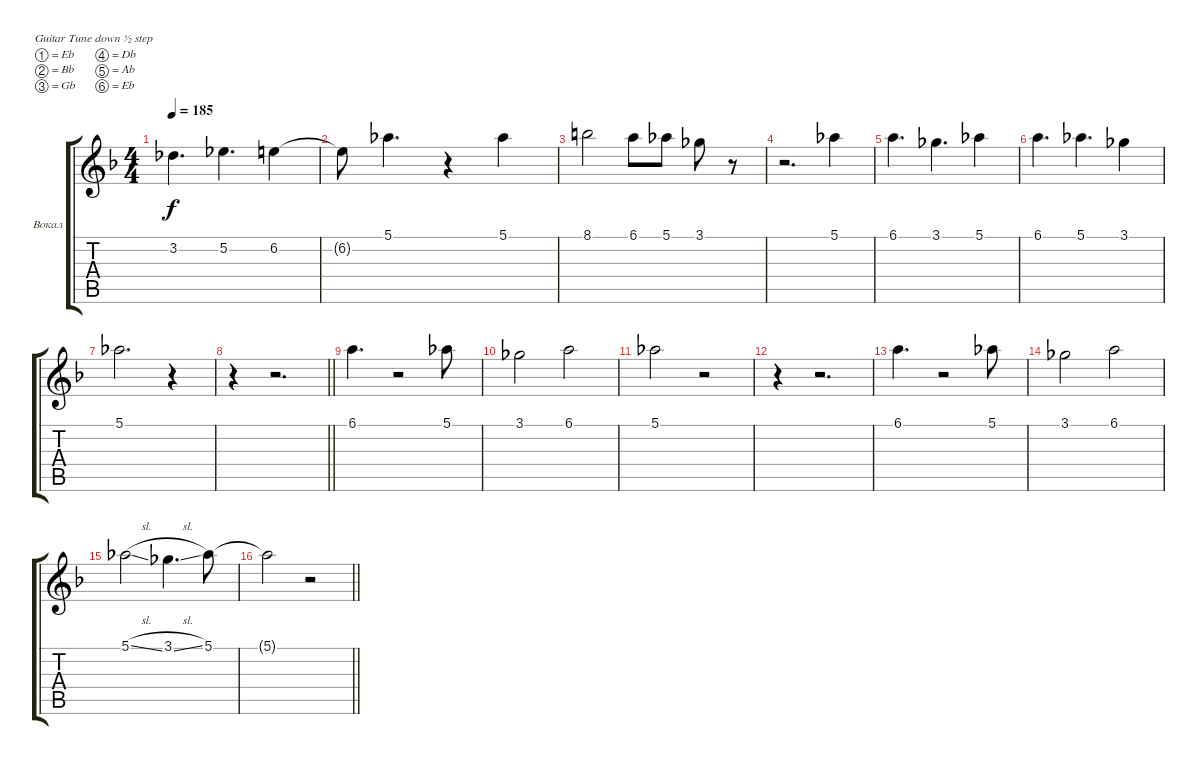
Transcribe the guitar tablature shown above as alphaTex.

\bracketExtendMode groupsimilarinstruments
\firstSystemTrackNameOrientation horizontal
\otherSystemsTrackNameOrientation horizontal
\track ("Валерий Кипелов" "Вокал") {instrument trumpet}
\staff {score tabs}
\tuning (Eb4 Bb3 Gb3 Db3 Ab2 Eb2)
\displaytranspose 12
\ts (4 4)
\tempo 185
\clef g2
\ks dminor
3.2.4{d dy f} 5.2.4{d} 6.2.4 |
6.2{t}.8 5.1.4{d} r.4 5.1.4 |
8.1.2 6.1.8 5.1.8 3.1.8 r.8 |
r.2{d} 5.1.4 |
6.1.4{d} 3.1.4{d} 5.1.4 |
6.1.4{d} 5.1.4{d} 3.1.4 |
5.1.2{d} r.4 |
\barLineRight lightlight
r.4 r.2{d} |
6.1.4{d} r.2 5.1.8 |
3.1.2 6.1.2 |
5.1.2 r.2 |
r.4 r.2{d} |
6.1.4{d} r.2 5.1.8 |
3.1.2 6.1.2 |
5.1{sl}.2 3.1{sl}.4{d} 5.1.8 |
\barLineRight lightlight
5.1{t}.2 r.2
